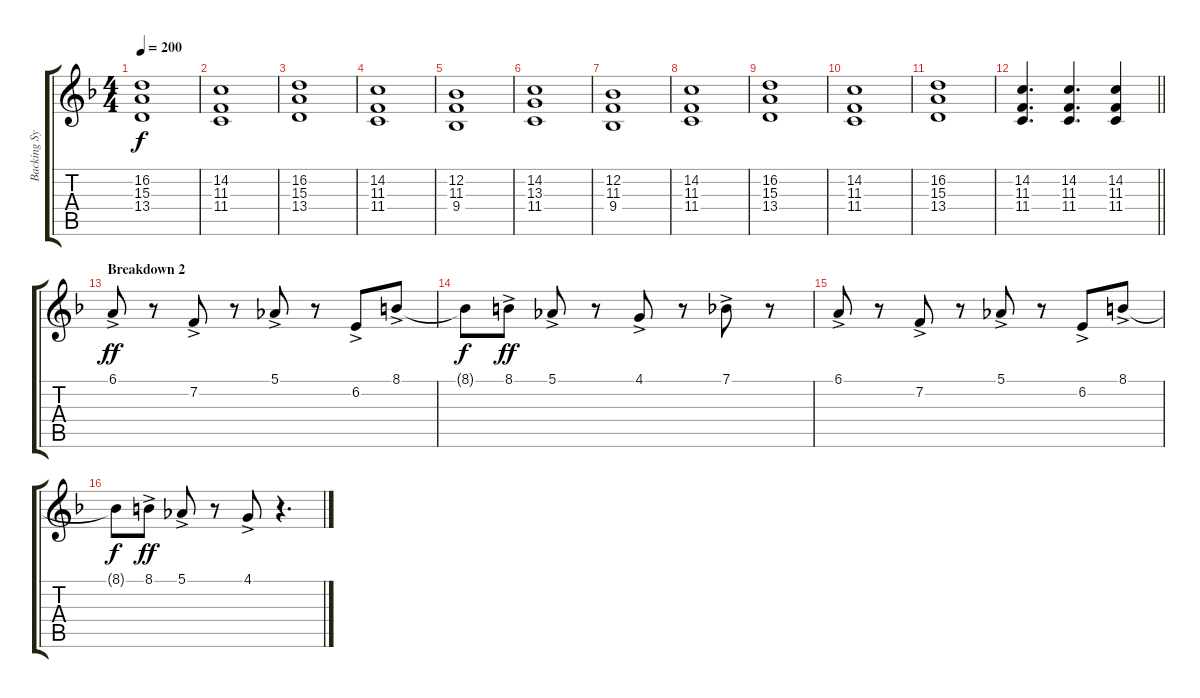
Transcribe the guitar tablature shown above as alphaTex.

\track ("Backing Synth" "Backing Sy") {instrument synthstrings1}
\staff {score tabs}
\tuning (Eb4 Bb3 Gb3 Db3 Ab2 Eb2) {hide}
\ts (4 4)
\tempo 200
\clef g2
\ks dminor
(16.2 15.3 13.4).1{dy f} |
(14.2 11.3 11.4).1 |
(16.2 15.3 13.4).1 |
(14.2 11.3 11.4).1 |
(12.2 11.3 9.4).1 |
(14.2 13.3 11.4).1 |
(12.2 11.3 9.4).1 |
(14.2 11.3 11.4).1 |
(16.2 15.3 13.4).1 |
(14.2 11.3 11.4).1 |
(16.2 15.3 13.4).1 |
\barLineRight lightlight
(14.2 11.3 11.4).4{d} (14.2 11.3 11.4).4{d} (14.2 11.3 11.4).4 |
\section ("" "Breakdown 2")
6.1{ac}.8{dy ff instrument vibraphone} r.8 7.2{ac}.8 r.8 5.1{ac}.8 r.8 6.2{ac}.8 8.1{ac}.8 |
8.1{t}.8{dy f} 8.1{ac}.8{dy ff} 5.1{ac}.8 r.8 4.1{ac}.8 r.8 7.1{ac}.8 r.8 |
6.1{ac}.8 r.8 7.2{ac}.8 r.8 5.1{ac}.8 r.8 6.2{ac}.8 8.1{ac}.8 |
8.1{t}.8{dy f} 8.1{ac}.8{dy ff} 5.1{ac}.8 r.8 4.1{ac}.8 r.4{d}
